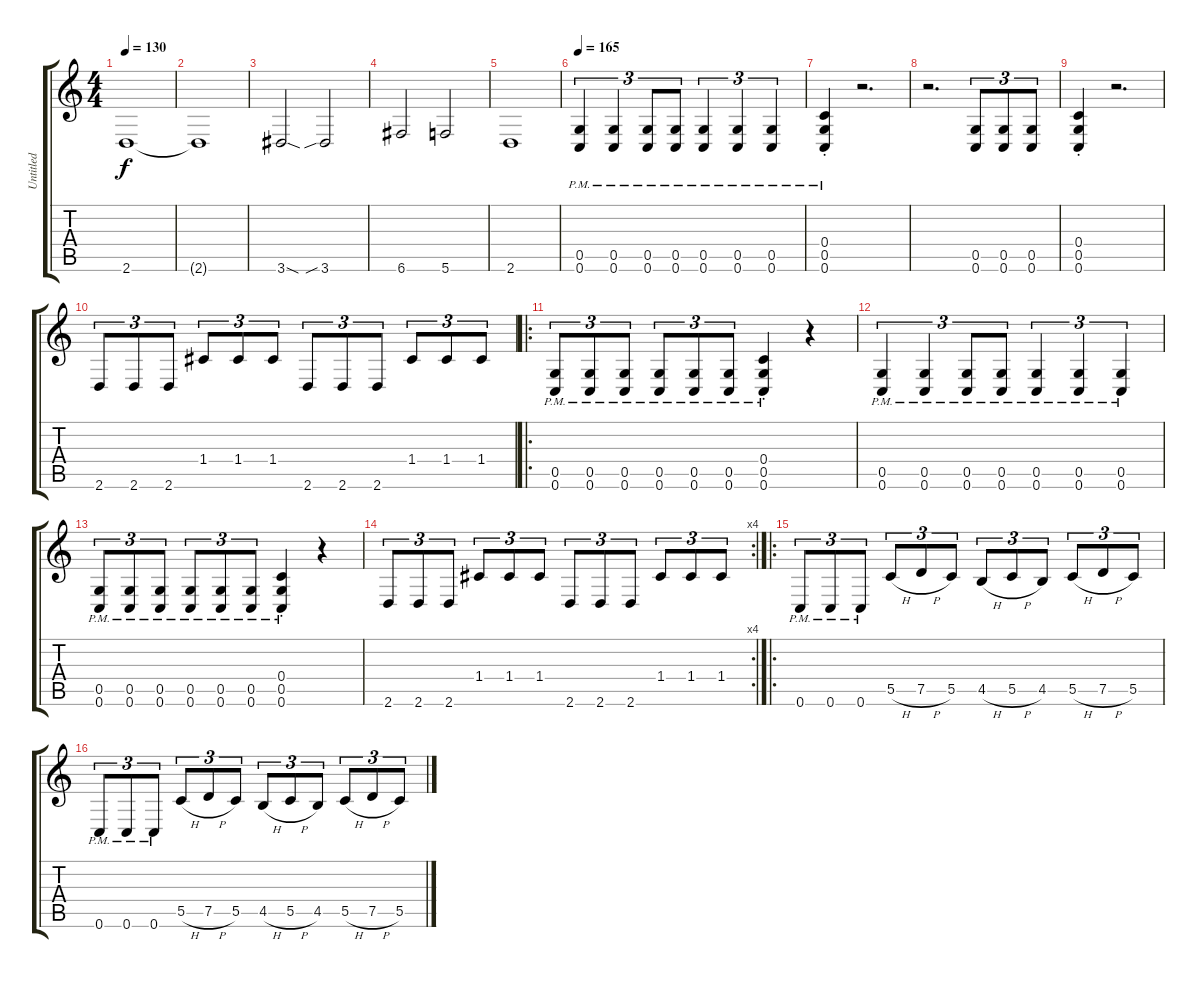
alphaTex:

\track ("Untitled" "Untitled") {instrument distortionguitar}
\staff {score tabs}
\tuning (D4 A3 F3 C3 G2 C2) {hide}
\ts (4 4)
\tempo 130
\clef g2
\ks c
2.6.1{dy f} |
2.6{t}.1 |
3.6{sod}.2 3.6{sib}.2 |
6.6.2 5.6.2 |
2.6.1 |
\tempo 165
(0.5{pm} 0.6{pm}).4{tu (3 2)} (0.5{pm} 0.6{pm}).4{tu (3 2)} (0.5{pm} 0.6{pm}).8{tu (3 2)} (0.5{pm} 0.6{pm}).8{tu (3 2)} (0.5{pm} 0.6{pm}).4{tu (3 2)} (0.5{pm} 0.6{pm}).4{tu (3 2)} (0.5{pm} 0.6{pm}).4{tu (3 2)} |
(0.4{pm st} 0.5{pm st} 0.6{pm st}).4 r.2{d} |
r.2{d} (0.5 0.6).8{tu (3 2)} (0.5 0.6).8{tu (3 2)} (0.5 0.6).8{tu (3 2)} |
(0.4{st} 0.5{st} 0.6{st}).4 r.2{d} |
2.6.8{tu (3 2)} 2.6.8{tu (3 2)} 2.6.8{tu (3 2)} 1.4.8{tu (3 2)} 1.4.8{tu (3 2)} 1.4.8{tu (3 2)} 2.6.8{tu (3 2)} 2.6.8{tu (3 2)} 2.6.8{tu (3 2)} 1.4.8{tu (3 2)} 1.4.8{tu (3 2)} 1.4.8{tu (3 2)} |
\ro
(0.5{pm} 0.6{pm}).8{tu (3 2)} (0.5{pm} 0.6{pm}).8{tu (3 2)} (0.5{pm} 0.6{pm}).8{tu (3 2)} (0.5{pm} 0.6{pm}).8{tu (3 2)} (0.5{pm} 0.6{pm}).8{tu (3 2)} (0.5{pm} 0.6{pm}).8{tu (3 2)} (0.4{pm st} 0.5{pm st} 0.6{pm st}).4 r.4 |
(0.5{pm} 0.6{pm}).4{tu (3 2)} (0.5{pm} 0.6{pm}).4{tu (3 2)} (0.5{pm} 0.6{pm}).8{tu (3 2)} (0.5{pm} 0.6{pm}).8{tu (3 2)} (0.5{pm} 0.6{pm}).4{tu (3 2)} (0.5{pm} 0.6{pm}).4{tu (3 2)} (0.5{pm} 0.6{pm}).4{tu (3 2)} |
(0.5{pm} 0.6{pm}).8{tu (3 2)} (0.5{pm} 0.6{pm}).8{tu (3 2)} (0.5{pm} 0.6{pm}).8{tu (3 2)} (0.5{pm} 0.6{pm}).8{tu (3 2)} (0.5{pm} 0.6{pm}).8{tu (3 2)} (0.5{pm} 0.6{pm}).8{tu (3 2)} (0.4{pm st} 0.5{pm st} 0.6{pm st}).4 r.4 |
\rc 4
2.6.8{tu (3 2)} 2.6.8{tu (3 2)} 2.6.8{tu (3 2)} 1.4.8{tu (3 2)} 1.4.8{tu (3 2)} 1.4.8{tu (3 2)} 2.6.8{tu (3 2)} 2.6.8{tu (3 2)} 2.6.8{tu (3 2)} 1.4.8{tu (3 2)} 1.4.8{tu (3 2)} 1.4.8{tu (3 2)} |
\ro
0.6{pm}.8{tu (3 2)} 0.6{pm}.8{tu (3 2)} 0.6{pm}.8{tu (3 2)} 5.5{h}.8{tu (3 2)} 7.5{h}.8{tu (3 2)} 5.5.8{tu (3 2)} 4.5{h}.8{tu (3 2)} 5.5{h}.8{tu (3 2)} 4.5.8{tu (3 2)} 5.5{h}.8{tu (3 2)} 7.5{h}.8{tu (3 2)} 5.5.8{tu (3 2)} |
0.6{pm}.8{tu (3 2)} 0.6{pm}.8{tu (3 2)} 0.6{pm}.8{tu (3 2)} 5.5{h}.8{tu (3 2)} 7.5{h}.8{tu (3 2)} 5.5.8{tu (3 2)} 4.5{h}.8{tu (3 2)} 5.5{h}.8{tu (3 2)} 4.5.8{tu (3 2)} 5.5{h}.8{tu (3 2)} 7.5{h}.8{tu (3 2)} 5.5.8{tu (3 2)}
